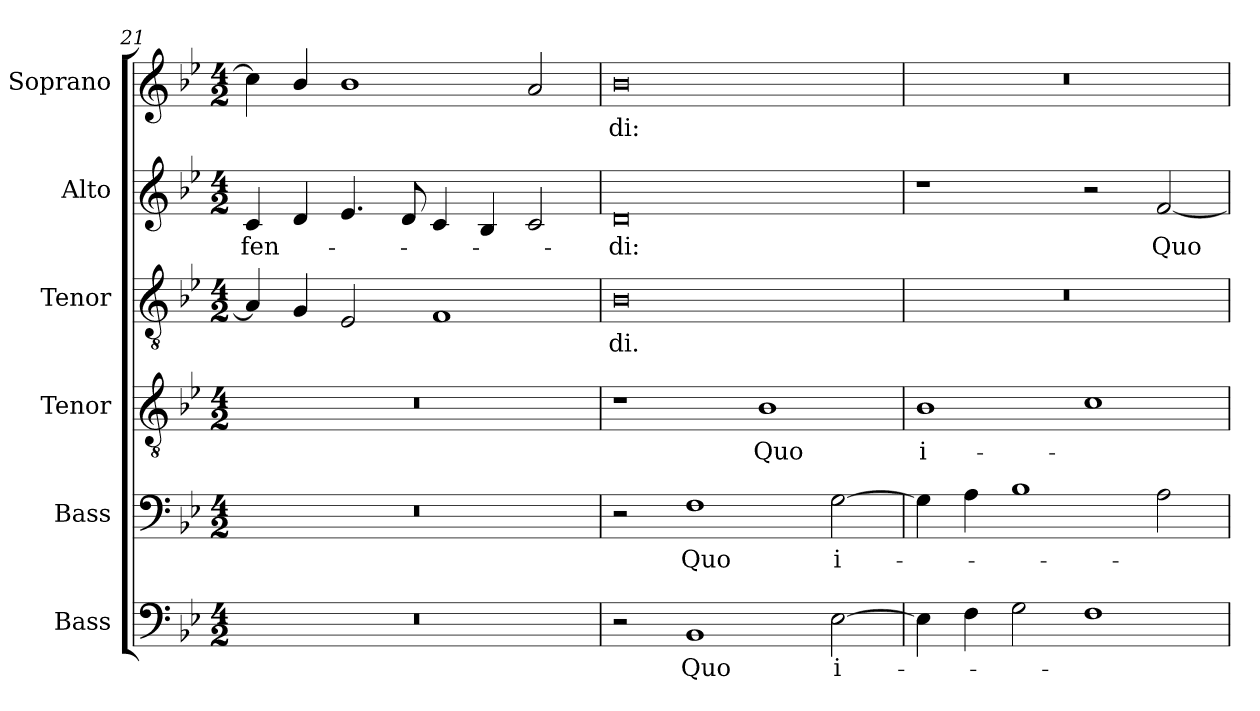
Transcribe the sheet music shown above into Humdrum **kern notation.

**kern	**text	**kern	**text	**kern	**text	**kern	**text	**kern	**text	**kern	**text
*part6	*part6	*part5	*part5	*part4	*part4	*part3	*part3	*part2	*part2	*part1	*part1
*staff6	*staff6	*staff5	*staff5	*staff4	*staff4	*staff3	*staff3	*staff2	*staff2	*staff1	*staff1
*I"Bass	*	*I"Bass	*	*I"Tenor	*	*I"Tenor	*	*I"Alto	*	*I"Soprano	*
*I'B2.	*	*I'B1.	*	*I'T2.	*	*I'T1.	*	*I'A.	*	*I'S.	*
!!LO:PB:g=z
*clefF4	*	*clefF4	*	*clefGv2	*	*clefGv2	*	*clefG2	*	*clefG2	*
*	*	*	*	*ITrd7c12	*	*ITrd7c12	*	*	*	*	*
*k[b-e-]	*	*k[b-e-]	*	*k[b-e-]	*	*k[b-e-]	*	*k[b-e-]	*	*k[b-e-]	*
*B-:	*	*B-:	*	*B-:	*	*B-:	*	*B-:	*	*B-:	*
*M4/2	*	*M4/2	*	*M4/2	*	*M4/2	*	*M4/2	*	*M4/2	*
=21	=21	=21	=21	=21	=21	=21	=21	=21	=21	=21	=21
!LO:N:vis=1	!	!LO:N:vis=1	!	!LO:N:vis=1	!	!	!	!	!	!	!
!	!	!	!	!	!	!	!	!	!LO:LY:b:color=#000000	!	!
0r	.	0r	.	0r	.	4AA-i/]	.	4ci/	-fen-	4cci\]	.
.	.	.	.	.	.	4GGi/	.	4di/	.	4b-i/	.
.	.	.	.	.	.	2EE-i/	.	4.e-i/	.	1b-i	.
.	.	.	.	.	.	.	.	8di/	.	.	.
.	.	.	.	.	.	1FFi	.	4ci/	.	.	.
.	.	.	.	.	.	.	.	4B-i/	.	.	.
.	.	.	.	.	.	.	.	2ci/	.	2ai/	.
=22	=22	=22	=22	=22	=22	=22	=22	=22	=22	=22	=22
!	!	!	!	!	!	!	!LO:LY:b:color=#000000	!	!	!	!
!	!	!	!	!	!	!	!	!	!LO:LY:b:color=#000000	!	!
!	!	!	!	!	!	!	!	!	!	!	!LO:LY:b:color=#000000
2r	.	2r	.	1r	.	0BB-i	-di.	0di	-di:	0b-i	-di:
!	!LO:LY:b:color=#000000	!	!	!	!	!	!	!	!	!	!
!	!	!	!LO:LY:b:color=#000000	!	!	!	!	!	!	!	!
1BB-i	Quo	1Fi	Quo	.	.	.	.	.	.	.	.
!	!	!	!	!	!LO:LY:b:color=#000000	!	!	!	!	!	!
.	.	.	.	1BB-i	Quo	.	.	.	.	.	.
!	!LO:LY:b:color=#000000	!	!	!	!	!	!	!	!	!	!
!	!	!	!LO:LY:b:color=#000000	!	!	!	!	!	!	!	!
[>2E-i\	i-	[>2Gi\	i-	.	.	.	.	.	.	.	.
=23	=23	=23	=23	=23	=23	=23	=23	=23	=23	=23	=23
!	!	!	!	!	!LO:LY:b:color=#000000	!LO:N:vis=1	!	!	!	!LO:N:vis=1	!
4E-i\]	.	4Gi\]	.	1BB-i	i-	0r	.	1r	.	0r	.
4Fi\	.	4Ai\	.	.	.	.	.	.	.	.	.
2Gi\	.	1B-i	.	.	.	.	.	.	.	.	.
1Fi	.	.	.	1Ci	.	.	.	2r	.	.	.
!	!	!	!	!	!	!	!	!	!LO:LY:b:color=#000000	!	!
.	.	2Ai\	.	.	.	.	.	[<2fi/	Quo	.	.
=	=	=	=	=	=	=	=	=	=	=	=
*-	*-	*-	*-	*-	*-	*-	*-	*-	*-	*-	*-
